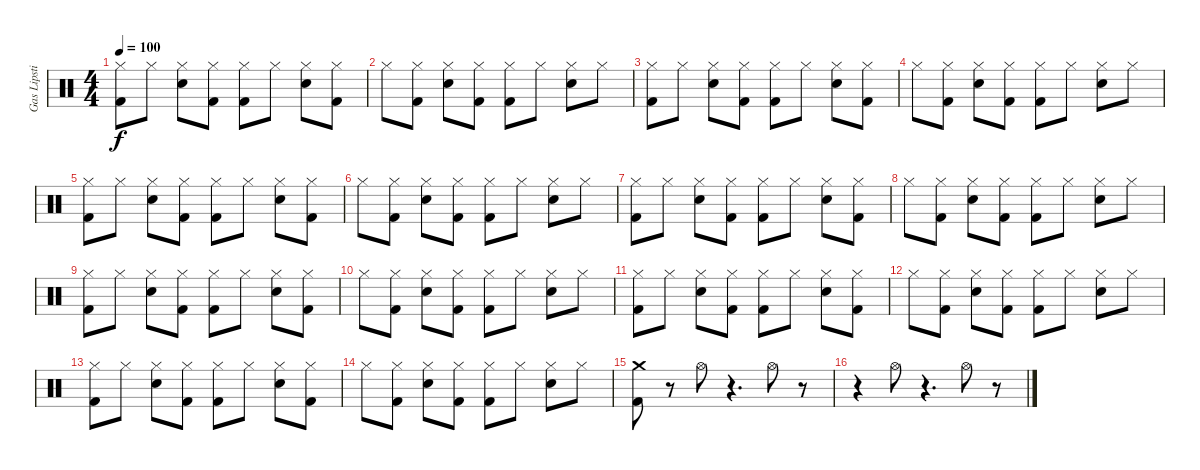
\track ("Gas Lipstick" "Gas Lipsti") {instrument percussion}
\staff {score}
\articulation defaults
\ts (4 4)
\tempo 100
\clef neutral
\ks c
("Hi-Hat (closed)" "Kick (hit) 2").8{dy f} "Hi-Hat (closed)".8 ("Hi-Hat (closed)" "Snare (hit) 2").8 ("Hi-Hat (closed)" "Kick (hit) 2").8 ("Hi-Hat (closed)" "Kick (hit) 2").8 "Hi-Hat (closed)".8 ("Hi-Hat (closed)" "Snare (hit) 2").8 ("Hi-Hat (closed)" "Kick (hit) 2").8 |
"Hi-Hat (closed)".8 ("Hi-Hat (closed)" "Kick (hit) 2").8 ("Hi-Hat (closed)" "Snare (hit) 2").8 ("Hi-Hat (closed)" "Kick (hit) 2").8 ("Hi-Hat (closed)" "Kick (hit) 2").8 "Hi-Hat (closed)".8 ("Hi-Hat (closed)" "Snare (hit) 2").8 "Hi-Hat (closed)".8 |
("Hi-Hat (closed)" "Kick (hit) 2").8 "Hi-Hat (closed)".8 ("Hi-Hat (closed)" "Snare (hit) 2").8 ("Hi-Hat (closed)" "Kick (hit) 2").8 ("Hi-Hat (closed)" "Kick (hit) 2").8 "Hi-Hat (closed)".8 ("Hi-Hat (closed)" "Snare (hit) 2").8 ("Hi-Hat (closed)" "Kick (hit) 2").8 |
"Hi-Hat (closed)".8 ("Hi-Hat (closed)" "Kick (hit) 2").8 ("Hi-Hat (closed)" "Snare (hit) 2").8 ("Hi-Hat (closed)" "Kick (hit) 2").8 ("Hi-Hat (closed)" "Kick (hit) 2").8 "Hi-Hat (closed)".8 ("Hi-Hat (closed)" "Snare (hit) 2").8 "Hi-Hat (closed)".8 |
("Hi-Hat (closed)" "Kick (hit) 2").8 "Hi-Hat (closed)".8 ("Hi-Hat (closed)" "Snare (hit) 2").8 ("Hi-Hat (closed)" "Kick (hit) 2").8 ("Hi-Hat (closed)" "Kick (hit) 2").8 "Hi-Hat (closed)".8 ("Hi-Hat (closed)" "Snare (hit) 2").8 ("Hi-Hat (closed)" "Kick (hit) 2").8 |
"Hi-Hat (closed)".8 ("Hi-Hat (closed)" "Kick (hit) 2").8 ("Hi-Hat (closed)" "Snare (hit) 2").8 ("Hi-Hat (closed)" "Kick (hit) 2").8 ("Hi-Hat (closed)" "Kick (hit) 2").8 "Hi-Hat (closed)".8 ("Hi-Hat (closed)" "Snare (hit) 2").8 "Hi-Hat (closed)".8 |
("Hi-Hat (closed)" "Kick (hit) 2").8 "Hi-Hat (closed)".8 ("Hi-Hat (closed)" "Snare (hit) 2").8 ("Hi-Hat (closed)" "Kick (hit) 2").8 ("Hi-Hat (closed)" "Kick (hit) 2").8 "Hi-Hat (closed)".8 ("Hi-Hat (closed)" "Snare (hit) 2").8 ("Hi-Hat (closed)" "Kick (hit) 2").8 |
"Hi-Hat (closed)".8 ("Hi-Hat (closed)" "Kick (hit) 2").8 ("Hi-Hat (closed)" "Snare (hit) 2").8 ("Hi-Hat (closed)" "Kick (hit) 2").8 ("Hi-Hat (closed)" "Kick (hit) 2").8 "Hi-Hat (closed)".8 ("Hi-Hat (closed)" "Snare (hit) 2").8 "Hi-Hat (closed)".8 |
("Hi-Hat (closed)" "Kick (hit) 2").8 "Hi-Hat (closed)".8 ("Hi-Hat (closed)" "Snare (hit) 2").8 ("Hi-Hat (closed)" "Kick (hit) 2").8 ("Hi-Hat (closed)" "Kick (hit) 2").8 "Hi-Hat (closed)".8 ("Hi-Hat (closed)" "Snare (hit) 2").8 ("Hi-Hat (closed)" "Kick (hit) 2").8 |
"Hi-Hat (closed)".8 ("Hi-Hat (closed)" "Kick (hit) 2").8 ("Hi-Hat (closed)" "Snare (hit) 2").8 ("Hi-Hat (closed)" "Kick (hit) 2").8 ("Hi-Hat (closed)" "Kick (hit) 2").8 "Hi-Hat (closed)".8 ("Hi-Hat (closed)" "Snare (hit) 2").8 "Hi-Hat (closed)".8 |
("Hi-Hat (closed)" "Kick (hit) 2").8 "Hi-Hat (closed)".8 ("Hi-Hat (closed)" "Snare (hit) 2").8 ("Hi-Hat (closed)" "Kick (hit) 2").8 ("Hi-Hat (closed)" "Kick (hit) 2").8 "Hi-Hat (closed)".8 ("Hi-Hat (closed)" "Snare (hit) 2").8 ("Hi-Hat (closed)" "Kick (hit) 2").8 |
"Hi-Hat (closed)".8 ("Hi-Hat (closed)" "Kick (hit) 2").8 ("Hi-Hat (closed)" "Snare (hit) 2").8 ("Hi-Hat (closed)" "Kick (hit) 2").8 ("Hi-Hat (closed)" "Kick (hit) 2").8 "Hi-Hat (closed)".8 ("Hi-Hat (closed)" "Snare (hit) 2").8 "Hi-Hat (closed)".8 |
("Hi-Hat (closed)" "Kick (hit) 2").8 "Hi-Hat (closed)".8 ("Hi-Hat (closed)" "Snare (hit) 2").8 ("Hi-Hat (closed)" "Kick (hit) 2").8 ("Hi-Hat (closed)" "Kick (hit) 2").8 "Hi-Hat (closed)".8 ("Hi-Hat (closed)" "Snare (hit) 2").8 ("Hi-Hat (closed)" "Kick (hit) 2").8 |
"Hi-Hat (closed)".8 ("Hi-Hat (closed)" "Kick (hit) 2").8 ("Hi-Hat (closed)" "Snare (hit) 2").8 ("Hi-Hat (closed)" "Kick (hit) 2").8 ("Hi-Hat (closed)" "Kick (hit) 2").8 "Hi-Hat (closed)".8 ("Hi-Hat (closed)" "Snare (hit) 2").8 "Hi-Hat (closed)".8 |
("Kick (hit) 2" "Crash medium (hit)").8 r.8 "Hi-Hat (open)".8 r.4{d} "Hi-Hat (open)".8 r.8 |
r.4 "Hi-Hat (open)".8 r.4{d} "Hi-Hat (open)".8 r.8
